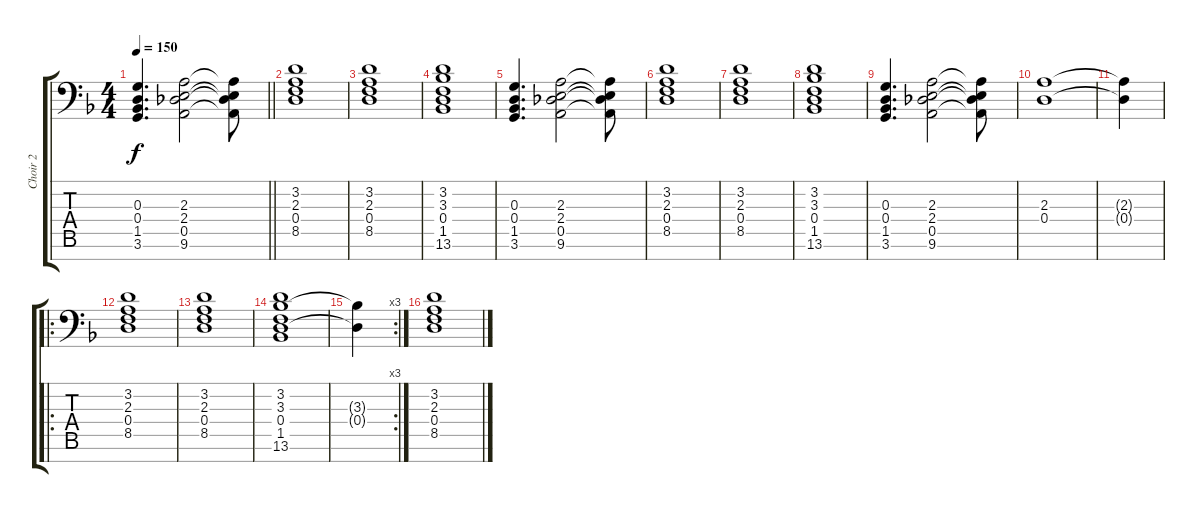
\track ("Choir 2" "Choir 2") {instrument choiraahs}
\staff {score tabs}
\tuning (E4 B3 G3 D3 A2 E2 C-1) {hide}
\ts (4 4)
\tempo 150
\clef f4
\barLineRight lightlight
\ks f
(0.3 0.4 1.5 3.6).4{d dy f} (2.3 2.4 0.5 9.6).2 (2.3{t} 2.4{t} 0.5{t} 9.6{t}).8 |
(3.2 2.3 0.4 8.5).1{instrument fx7echoes} |
(3.2 2.3 0.4 8.5).1 |
(3.2 3.3 0.4 1.5 13.6).1 |
(0.3 0.4 1.5 3.6).4{d} (2.3 2.4 0.5 9.6).2 (2.3{t} 2.4{t} 0.5{t} 9.6{t}).8 |
(3.2 2.3 0.4 8.5).1{instrument fx7echoes} |
(3.2 2.3 0.4 8.5).1 |
(3.2 3.3 0.4 1.5 13.6).1 |
(0.3 0.4 1.5 3.6).4{d} (2.3 2.4 0.5 9.6).2 (2.3{t} 2.4{t} 0.5{t} 9.6{t}).8 |
(2.3 0.4).1 |
(2.3{t} 0.4{t}).4 |
\ro
(3.2 2.3 0.4 8.5).1{instrument fx7echoes} |
(3.2 2.3 0.4 8.5).1 |
(3.2 3.3 0.4 1.5 13.6).1 |
\rc 3
(3.3{t} 0.4{t}).4 |
(3.2 2.3 0.4 8.5).1{instrument fx7echoes}
